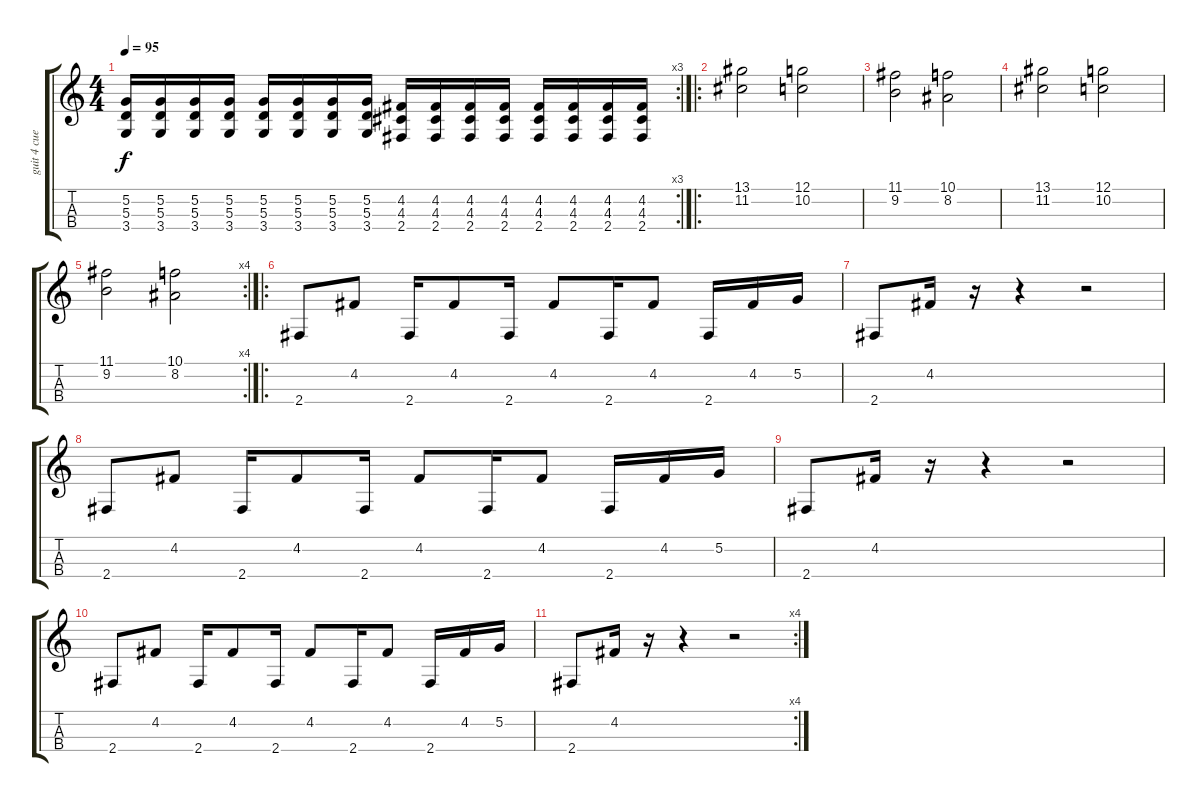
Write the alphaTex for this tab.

\track ("guit 4 cuerdas" "guit 4 cue") {instrument electricguitarclean}
\staff {score tabs}
\tuning (G3 D3 A2 E2) {hide}
\rc 3
\ts (4 4)
\tempo 95
\clef g2
\ks c
(5.2 5.3 3.4).16{dy f} (5.2 5.3 3.4).16 (5.2 5.3 3.4).16 (5.2 5.3 3.4).16 (5.2 5.3 3.4).16 (5.2 5.3 3.4).16 (5.2 5.3 3.4).16 (5.2 5.3 3.4).16 (4.2 4.3 2.4).16 (4.2 4.3 2.4).16 (4.2 4.3 2.4).16 (4.2 4.3 2.4).16 (4.2 4.3 2.4).16 (4.2 4.3 2.4).16 (4.2 4.3 2.4).16 (4.2 4.3 2.4).16 |
\ro
(13.1 11.2).2{instrument electricguitarclean} (12.1 10.2).2 |
(11.1 9.2).2 (10.1 8.2).2 |
(13.1 11.2).2 (12.1 10.2).2 |
\rc 4
(11.1 9.2).2 (10.1 8.2).2 |
\ro
2.4.8 4.2.8 2.4.16 4.2.8 2.4.16 4.2.8 2.4.16 4.2.8 2.4.16 4.2.16 5.2.16 |
2.4.8 4.2.16 r.16 r.4 r.2 |
2.4.8 4.2.8 2.4.16 4.2.8 2.4.16 4.2.8 2.4.16 4.2.8 2.4.16 4.2.16 5.2.16 |
2.4.8 4.2.16 r.16 r.4 r.2 |
2.4.8 4.2.8 2.4.16 4.2.8 2.4.16 4.2.8 2.4.16 4.2.8 2.4.16 4.2.16 5.2.16 |
\rc 4
2.4.8 4.2.16 r.16 r.4 r.2
